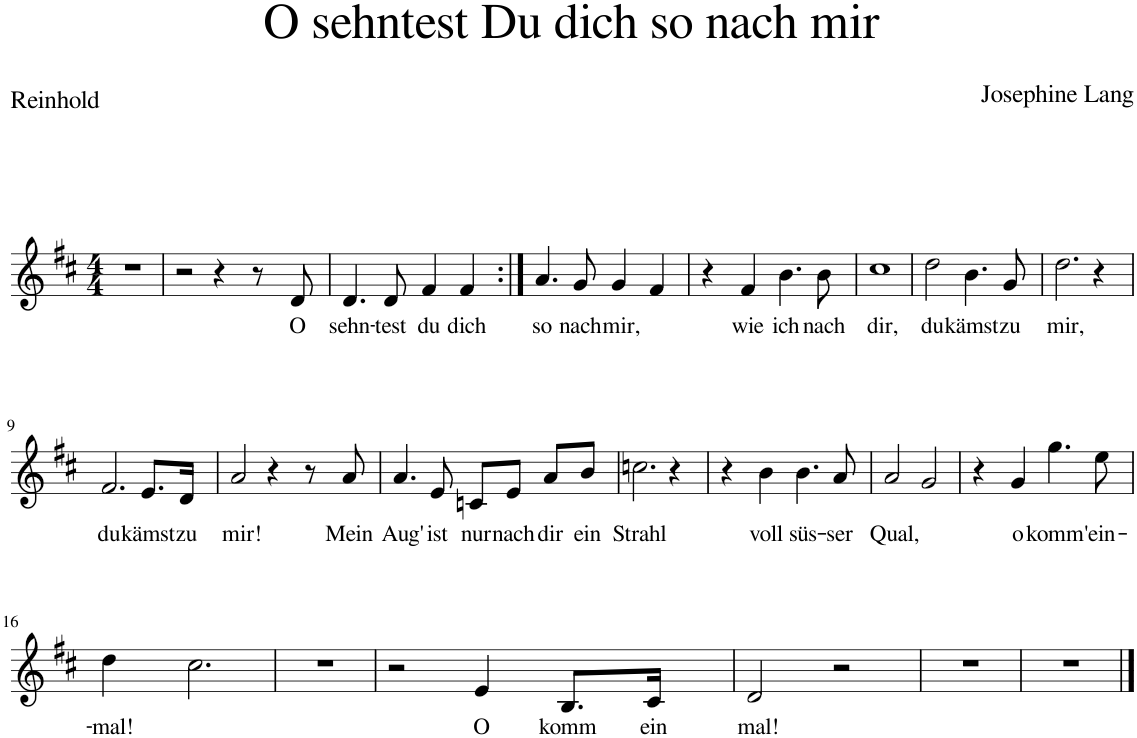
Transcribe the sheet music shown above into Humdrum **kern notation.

**kern	**text
*part1	*part1
*staff1	*staff1
*I"Piano	*
*I'Pno	*
*clefG2	*
*k[f#c#]	*
*M4/4	*
=1	=1
1r	.
=2	=2
2r	.
4r	.
8r	.
!	!LO:LY:b
8d/	O
=3	=3
!	!LO:LY:b
4.d/	sehn-
!	!LO:LY:b
8d/	-test
!	!LO:LY:b
4f#/	du
!	!LO:LY:b
4f#/	dich
=4:|!	=4:|!
!	!LO:LY:b
4.a/	so
!	!LO:LY:b
8g/	nach
!	!LO:LY:b
4g/	mir,
4f#/	.
=5	=5
4r	.
!	!LO:LY:b
4f#/	wie
!	!LO:LY:b
4.b\	ich
!	!LO:LY:b
8b\	nach
=6	=6
!	!LO:LY:b
1cc#	dir,
=7	=7
!	!LO:LY:b
2dd\	du
!	!LO:LY:b
4.b\	kämst
!	!LO:LY:b
8g/	zu
=8	=8
!	!LO:LY:b
2.dd\	mir,
4r	.
!!LO:LB:g=z
=9	=9
!	!LO:LY:b
2.f#/	du
!	!LO:LY:b
8.e/L	kämst
!	!LO:LY:b
16d/Jk	zu
=10	=10
!	!LO:LY:b
2a/	mir!
4r	.
8r	.
!	!LO:LY:b
8a/	Mein
=11	=11
!	!LO:LY:b
4.a/	Aug'
!	!LO:LY:b
8e/	ist
!	!LO:LY:b
8cn/L	nur
!	!LO:LY:b
8e/J	nach
!	!LO:LY:b
8a/L	dir
!	!LO:LY:b
8b/J	ein
=12	=12
!	!LO:LY:b
2.ccn\	Strahl
4r	.
=13	=13
4r	.
!	!LO:LY:b
4b\	voll
!	!LO:LY:b
4.b\	süs-
!	!LO:LY:b
8a/	-ser
=14	=14
!	!LO:LY:b
2a/	Qual,
2g/	.
=15	=15
4r	.
!	!LO:LY:b
4g/	o
!	!LO:LY:b
4.gg\	komm'
!	!LO:LY:b
8ee\	ein-
!!LO:LB:g=z
=16	=16
!	!LO:LY:b
4dd\	-mal!
2.cc#\	.
=17	=17
1r	.
=18	=18
2r	.
!	!LO:LY:b
4e/	O
!	!LO:LY:b
8.B/L	komm
!	!LO:LY:b
16c#/Jk	ein
=19	=19
!	!LO:LY:b
2d/	mal!
2r	.
=20	=20
1r	.
=21	=21
1r	.
==	==
*-	*-
